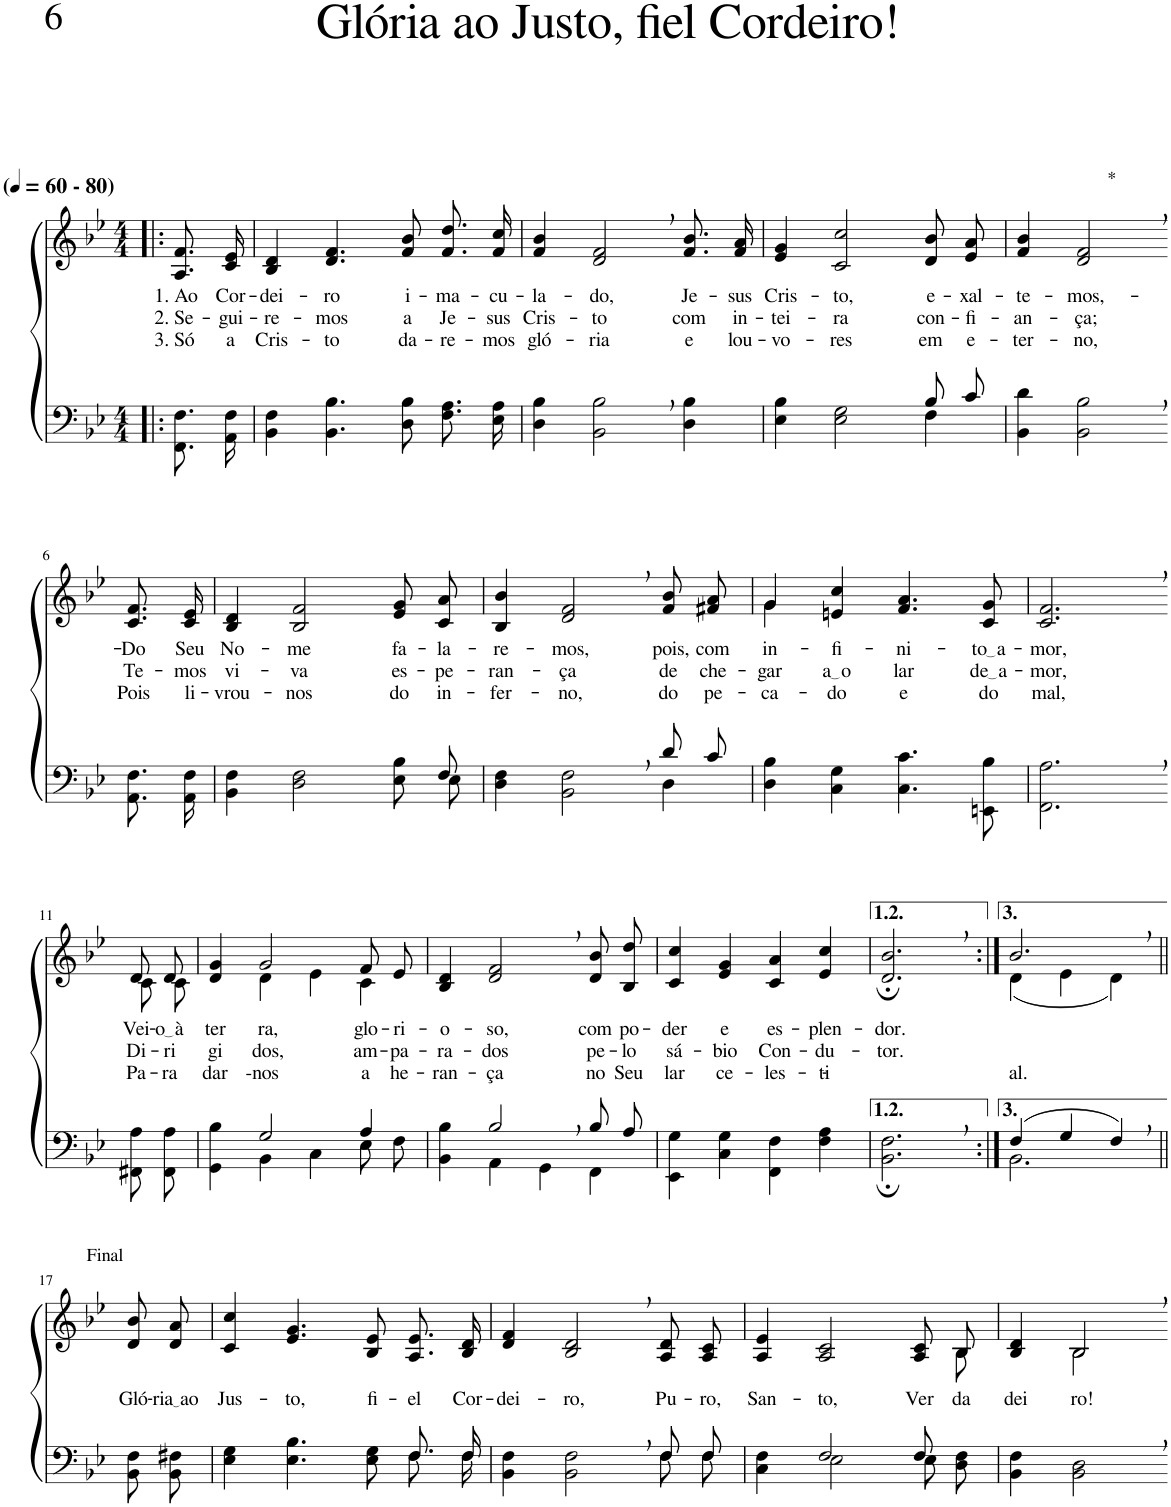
**kern	**kern	**text	**text	**text
*part2	*part1	*part1	*part1	*part1
*staff2	*staff1	*staff1	*staff1	*staff1
*I"Parte III e IV	*I"Parte I e II	*	*	*
*clefF4	*clefG2	*	*	*
*Trd-1c-2	*Trd-1c-2	*	*	*
*k[b-e-]	*k[b-e-]	*	*	*
*M4/4	*M4/4	*	*	*
*MM60	*MM60	*	*	*
=1!|:	=1!|:	=1!|:	=1!|:	=1!|:
!	!LO:TX:a:B:t=(	!	!	!
!	!LO:TX:a:B:t=- 80)	!	!	!
!	!	!LO:LY:b	!LO:LY:b	!LO:LY:b
8.FF/ 8.F/L	8.A/ 8.f/L	1. Ao	2. Se-	3. Só
!	!	!LO:LY:b	!LO:LY:b	!LO:LY:b
16AA/ 16F/Jk	16c/ 16e-/Jk	Cor-	-gui-	a
=2	=2	=2	=2	=2
!	!	!LO:LY:b	!LO:LY:b	!LO:LY:b
4BB-\ 4F\	4B-/ 4d/	-dei-	-re-	Cris-
!	!	!LO:LY:b	!LO:LY:b	!LO:LY:b
4.BB-\ 4.B-\	4.d/ 4.f/	-ro	-mos	-to
!	!	!LO:LY:b	!LO:LY:b	!LO:LY:b
8D\ 8B-\	8f/ 8b-/	i-	a	da-
!	!	!LO:LY:b	!LO:LY:b	!LO:LY:b
8.F\ 8.A\L	8.f/ 8.dd/L	-ma-	Je-	-re-
!	!	!LO:LY:b	!LO:LY:b	!LO:LY:b
16E-\ 16A\Jk	16f/ 16cc/Jk	-cu-	-sus	-mos
=3	=3	=3	=3	=3
!	!	!LO:LY:b	!LO:LY:b	!LO:LY:b
4D\ 4B-\	4f/ 4b-/	-la-	Cris-	gló-
!	!	!LO:LY:b	!LO:LY:b	!LO:LY:b
2BB-\, 2B-\,	2d/, 2f/,	-do,	-to	-ria
!	!	!LO:LY:b	!LO:LY:b	!LO:LY:b
4D\ 4B-\	8.f/ 8.b-/L	Je-	com	e
!	!	!LO:LY:b	!LO:LY:b	!LO:LY:b
.	16f/ 16a/Jk	-sus	in-	lou-
=4	=4	=4	=4	=4
*^	*	*	*	*
!	!	!	!LO:LY:b	!LO:LY:b	!LO:LY:b
2.ryy	4E-\ 4B-\	4e-/ 4g/	Cris-	-tei-	-vo-
!	!	!	!LO:LY:b	!LO:LY:b	!LO:LY:b
.	2E-\ 2G\	2c/ 2cc/	-to,	-ra	-res
!	!	!	!LO:LY:b	!LO:LY:b	!LO:LY:b
8B-/L	4F\	8d/ 8b-/L	e-	con-	em
!	!	!	!LO:LY:b	!LO:LY:b	!LO:LY:b
8c/J	.	8e-/ 8a/J	-xal-	-fi-	e-
*v	*v	*	*	*	*
=5	=5	=5	=5	=5
!	!	!LO:LY:b	!LO:LY:b	!LO:LY:b
4BB-\ 4d\	4f/ 4b-/	-te-	-an-	-ter-
!	!LO:TX:a:t=*	!	!	!
!	!	!LO:LY:b	!LO:LY:b	!LO:LY:b
2BB-\, 2B-\,	2d/, 2f/,	-mos,-	-ça;	-no,
!!LO:LB:g=z
=6-	=6-	=6-	=6-	=6-
!	!	!LO:LY:b	!LO:LY:b	!LO:LY:b
8.AA/ 8.F/L	8.c/ 8.f/L	-Do	Te-	Pois
!	!	!LO:LY:b	!LO:LY:b	!LO:LY:b
16AA/ 16F/Jk	16c/ 16e-/Jk	Seu	-mos	li-
=7	=7	=7	=7	=7
*^	*	*	*	*
!	!	!	!LO:LY:b	!LO:LY:b	!LO:LY:b
2..ryy	4BB-\ 4F\	4B-/ 4d/	No-	vi-	-vrou-
!	!	!	!LO:LY:b	!LO:LY:b	!LO:LY:b
.	2D\ 2F\	2B-/ 2f/	-me	-va	-nos
!	!	!	!LO:LY:b	!LO:LY:b	!LO:LY:b
.	8E-\ 8B-\L	8e-/ 8g/L	fa-	es-	do
!	!	!	!LO:LY:b	!LO:LY:b	!LO:LY:b
8F/	8E-\J	8c/ 8a/J	-la-	-pe-	in-
=8	=8	=8	=8	=8	=8
!	!	!	!LO:LY:b	!LO:LY:b	!LO:LY:b
2.ryy	4D\ 4F\	4B-/ 4b-/	-re-	-ran-	-fer-
!	!	!	!LO:LY:b	!LO:LY:b	!LO:LY:b
.	2BB-\ 2F\	2d/, 2f/,	-mos,	-ça	-no,
!	!	!	!LO:LY:b	!LO:LY:b	!LO:LY:b
8d/L	4D\	8f/ 8b-/L	pois,	de	do
!	!	!	!LO:LY:b	!LO:LY:b	!LO:LY:b
8c/J	.	8f#X/ 8a/J	com	che-	pe-
*v	*v	*	*	*	*
=9	=9	=9	=9	=9
!	!	!LO:LY:b	!LO:LY:b	!LO:LY:b
*	*^	*	*	*
4D\ 4B-\	4g/	4g\	in-	gar	-ca-
!	!	!	!LO:LY:b	!LO:LY:b	!LO:LY:b
4C\ 4G\	4en/ 4cc/	2.ryy	-fi-	a o	-do
!	!	!	!LO:LY:b	!LO:LY:b	!LO:LY:b
4.C\ 4.c\	4.f/ 4.a/	.	-ni-	lar	e
!	!	!	!LO:LY:b	!LO:LY:b	!LO:LY:b
8EEn\ 8B-\	8c/ 8g/	.	to a	de a	do
*	*v	*v	*	*	*
=10	=10	=10	=10	=10
!	!	!LO:LY:b	!LO:LY:b	!LO:LY:b
2.FF\, 2.A\,	2.c/, 2.f/,	-mor,	-mor,	mal,
!!LO:LB:g=z
=11-	=11-	=11-	=11-	=11-
*	*^	*	*	*
!	!	!	!LO:LY:b	!LO:LY:b	!LO:LY:b
8FF#X/ 8A/L	8d/L	8c\L	Vei-	Di-	Pa-
!	!	!	!LO:LY:b	!LO:LY:b	!LO:LY:b
8FF#/ 8A/J	8d/J	8c\J	o à	-ri-	-ra
=12	=12	=12	=12	=12	=12
*^	*	*	*	*	*
!	!	!	!	!LO:LY:b	!LO:LY:b	!LO:LY:b
4ryy	4GG\ 4B-\	4d/ 4g/	4ryy	ter-	-gi-	dar-
!	!	!	!	!LO:LY:b	!LO:LY:b	!LO:LY:b
2G/	4BB-\	2g/	4d\	-ra,	-dos,	--nos
.	4C\	.	4e-\	.	.	.
!	!	!	!	!LO:LY:b	!LO:LY:b	!LO:LY:b
4A/	8E-\L	8f/L	4c\	glo-	am-	a
!	!	!	!	!LO:LY:b	!LO:LY:b	!LO:LY:b
.	8F\J	8e-/J	.	-ri-	-pa-	he-
*	*	*v	*v	*	*	*
=13	=13	=13	=13	=13	=13
!	!	!	!LO:LY:b	!LO:LY:b	!LO:LY:b
4ryy	4BB-\ 4B-\	4B-/ 4d/	-o-	-ra-	-ran-
!	!	!	!LO:LY:b	!LO:LY:b	!LO:LY:b
2B-,/	4AA\	2d/, 2f/,	-so,	-dos	-ça
.	4GG\	.	.	.	.
!	!	!	!LO:LY:b	!LO:LY:b	!LO:LY:b
4FF\	8B-/L	8d/ 8b-/L	com	pe-	no
!	!	!	!LO:LY:b	!LO:LY:b	!LO:LY:b
.	8A/J	8B-/ 8dd/J	po-	-lo	Seu
=14	=14	=14	=14	=14	=14
!	!	!	!LO:LY:b	!LO:LY:b	!LO:LY:b
*v	*v	*	*	*	*
4EE-\ 4G\	4c/ 4cc/	-der	sá-	lar
!	!	!LO:LY:b	!LO:LY:b	!LO:LY:b
4C\ 4G\	4e-/ 4g/	e	-bio	ce-
!	!	!LO:LY:b	!LO:LY:b	!LO:LY:b
4FF\ 4F\	4c/ 4a/	es-	Con-	-les-
!	!	!LO:LY:b	!LO:LY:b	!LO:LY:b
4F\ 4A\	4e-/ 4cc/	-plen-	-du-	-ti-
=15	=15	=15	=15	=15
!	!	!LO:LY:b	!LO:LY:b	!
2.BB-\;, 2.F\;,	2.d/;, 2.b-/;,	-dor.	-tor.	.
=16:|!	=16:|!	=16:|!	=16:|!	=16:|!
*^	*^	*	*	*
!	!	!	!	!	!	!LO:LY:b
(4F/	2.BB-\	2.b-,/	(4d\	.	.	-al.
4G/	.	.	4e-\	.	.	.
4F,/)	.	.	4d\)	.	.	.
*v	*v	*	*	*	*	*
!!LO:LB:g=z
=17||	=17||	=17||	=17||	=17||	=17||
!	!LO:TX:a:t=Final	!	!	!	!
!	!	!	!LO:LY:b	!	!
*	*v	*v	*	*	*
8BB-\ 8F\L	8d/ 8b-/L	Gló-	.	.
!	!	!LO:LY:b	!	!
8BB-\ 8F#X\J	8d/ 8a/J	ria ao	.	.
=18	=18	=18	=18	=18
*^	*	*	*	*
!	!	!	!LO:LY:b	!	!
4E-\ 4G\	2.ryy	4c/ 4cc/	Jus-	.	.
!	!	!	!LO:LY:b	!	!
4.E-\ 4.B-\	.	4.e-/ 4.g/	-to,	.	.
!	!	!	!LO:LY:b	!	!
8E-\ 8G\	.	8B-/ 8e-/	fi-	.	.
!	!	!	!LO:LY:b	!	!
8.F/L	8.F\L	8.A/ 8.e-/L	-el	.	.
!	!	!	!LO:LY:b	!	!
16F/Jk	16F\Jk	16B-/ 16d/Jk	Cor-	.	.
=19	=19	=19	=19	=19	=19
!	!	!	!LO:LY:b	!	!
2.ryy	4BB-\ 4F\	4d/ 4f/	-dei-	.	.
!	!	!	!LO:LY:b	!	!
.	2BB-\ 2F\	2B-/, 2d/,	-ro,	.	.
!	!	!	!LO:LY:b	!	!
8F/L	8F\L	8A/ 8d/L	Pu-	.	.
!	!	!	!LO:LY:b	!	!
8F/J	8F\J	8A/ 8c/J	-ro,	.	.
=20	=20	=20	=20	=20	=20
!	!	!	!LO:LY:b	!	!
*	*	*^	*	*	*
4ryy	4C\ 4F\	4A/ 4e-/	2..ryy	San-	.	.
!	!	!	!	!LO:LY:b	!	!
2F/	2E-\	2A/ 2c/	.	-to,	.	.
!	!	!	!	!LO:LY:b	!	!
8F/	8E-\L	8A/ 8c/L	.	Ver-	.	.
!	!	!	!	!LO:LY:b	!	!
8ryy	8D\ 8F\J	8B-/J	8B-\	-da-	.	.
=21	=21	=21	=21	=21	=21	=21
!	!	!	!	!LO:LY:b	!	!
*v	*v	*	*	*	*	*
4BB-\ 4F\	4B-/ 4d/	4ryy	-dei-	.	.
!	!	!	!LO:LY:b	!	!
2BB-\, 2D\,	2B-,/	2B-\	-ro!	.	.
*	*v	*v	*	*	*
=-	=-	=-	=-	=-
*-	*-	*-	*-	*-
